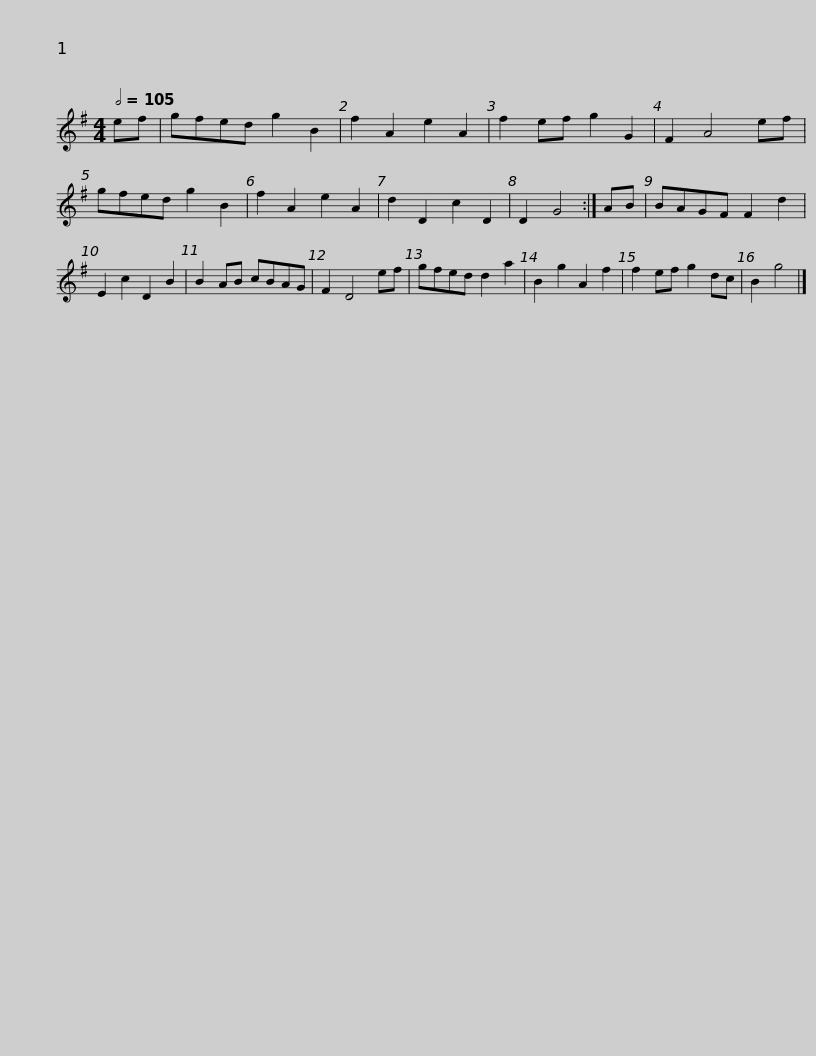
X:1
L:1/8
Q:1/2=105
M:4/4
I:linebreak $
K:G
V:1 treble
V:1
 ef | gfed g2 B2 | f2 A2 e2 A2 | f2 ef g2 G2 | F2 A4 ef | %5
 gfed g2 B2 | f2 A2 e2 A2 | d2 D2 c2 D2 | D2 G4 :| AB |$ %10
 BAGF F2 d2 | E2 c2 D2 B2 | B2 AB cBAG | F2 D4 ef | gfed d2 a2 | %15
 B2 g2 A2 f2 | f2 ef g2 dc | B2 g4 |] %18
